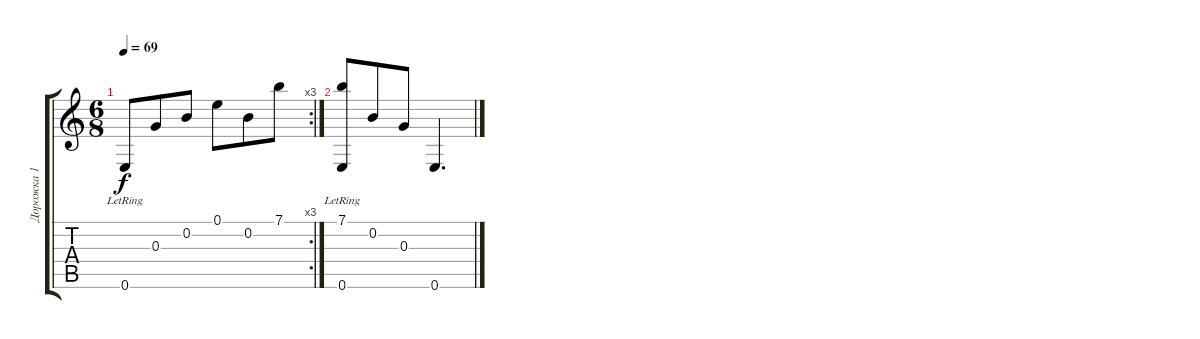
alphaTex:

\track ("Дорожка 1" "Дорожка 1") {instrument acousticguitarsteel}
\staff {score tabs}
\tuning (E4 B3 G3 D3 A2 E2) {hide}
\rc 3
\ts (6 8)
\tempo 69
\clef g2
\ks c
0.6{lr}.8{dy f} 0.3.8 0.2.8 0.1.8 0.2.8 7.1.8 |
(7.1 0.6{lr}).8 0.2.8 0.3.8 0.6.4{d}
